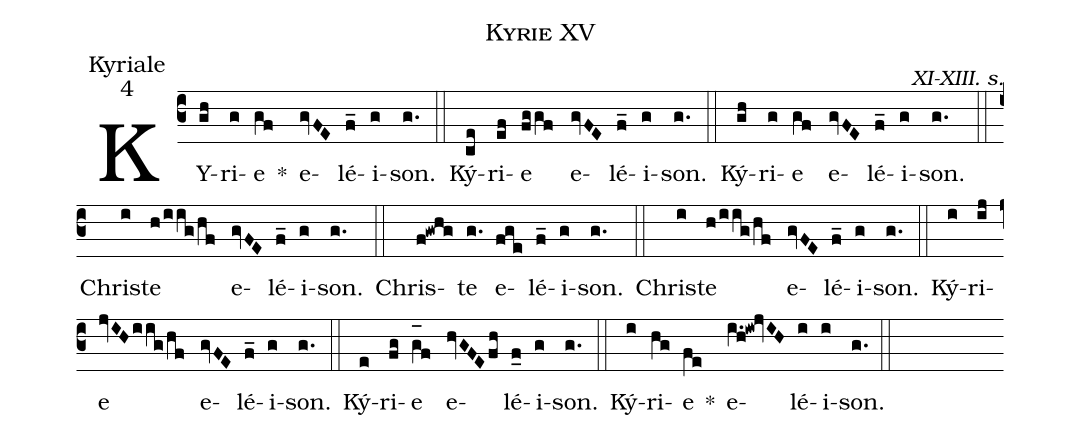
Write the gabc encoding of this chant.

name:Kyrie XV;
office-part:Kyriale;
mode:4;
commentary:XI-XIII. s.;
%%
(c3) KY(gh)ri(g)e(gf) <sp>*</sp>() e(gvFE)lé(f_)i(g)son.(g.) (::)
Ký(ce)ri(ef)e(fggf) e(gvFE)lé(f_)i(g)son.(g.) (::)
Ký(gh)ri(g)e(gf) e(gvFE)lé(f_)i(g)son.(g.) (::)
Chris(i)te(h/iig/hf) e(gvFE)lé(f_)i(g)son.(g.) (::)
Chris(f!gwhg)te(g.) e(fge)lé(f_)i(g)son.(g.) (::)
Chris(i)te(h/iig/hf) e(gvFE)lé(f_)i(g)son.(g.) (::)
Ký(i)ri(ij)e(jvIHiig/hf) e(gvFE)lé(f_)i(g)son.(g.) (::)
Ký(e)ri(fg)e(g_[oh:h]f) e(hvGFEfh)lé(f_0)i(g)son.(g.) (::)
Ký(i)ri(hg)e(fe) <sp>*</sp>() e(i.h!iw!jvIH)lé(i)i(i)son.(g.) (::)
